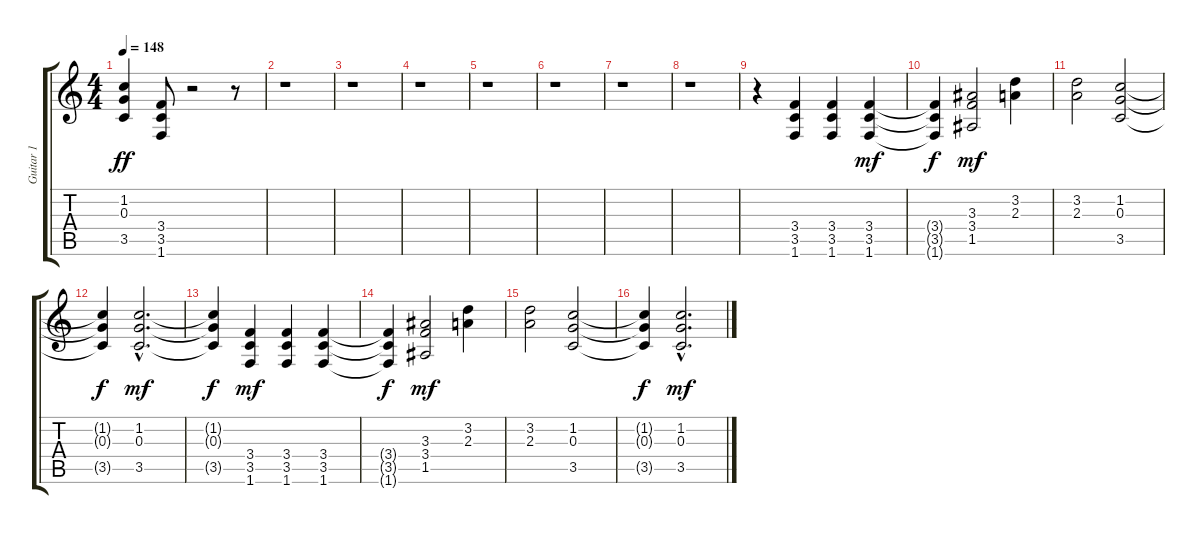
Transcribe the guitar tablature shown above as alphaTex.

\track ("Guitar 1" "Guitar 1") {instrument distortionguitar}
\staff {score tabs}
\tuning (E4 B3 G3 D3 A2 E2) {hide}
\ts (4 4)
\tempo 148
\clef g2
\ks c
(1.2 0.3 3.5).4{dy ff} (3.4 3.5 1.6).8 r.2 r.8 |
r.1 |
r.1 |
r.1 |
r.1 |
r.1 |
r.1 |
r.1 |
r.4 (3.4 3.5 1.6).4 (3.4 3.5 1.6).4 (3.4 3.5 1.6).4{dy mf} |
(3.4{t} 3.5{t} 1.6{t}).4{dy f} (3.3 3.4 1.5).2{dy mf} (3.2 2.3).4 |
(3.2 2.3).2 (1.2 0.3 3.5).2 |
(1.2{t} 0.3{t} 3.5{t}).4{dy f} (1.2{hac} 0.3{hac} 3.5{hac}).2{d dy mf} |
(1.2{t} 0.3{t} 3.5{t}).4{dy f} (3.4 3.5 1.6).4{dy mf} (3.4 3.5 1.6).4 (3.4 3.5 1.6).4 |
(3.4{t} 3.5{t} 1.6{t}).4{dy f} (3.3 3.4 1.5).2{dy mf} (3.2 2.3).4 |
(3.2 2.3).2 (1.2 0.3 3.5).2 |
(1.2{t} 0.3{t} 3.5{t}).4{dy f} (1.2{hac} 0.3{hac} 3.5{hac}).2{d dy mf}
